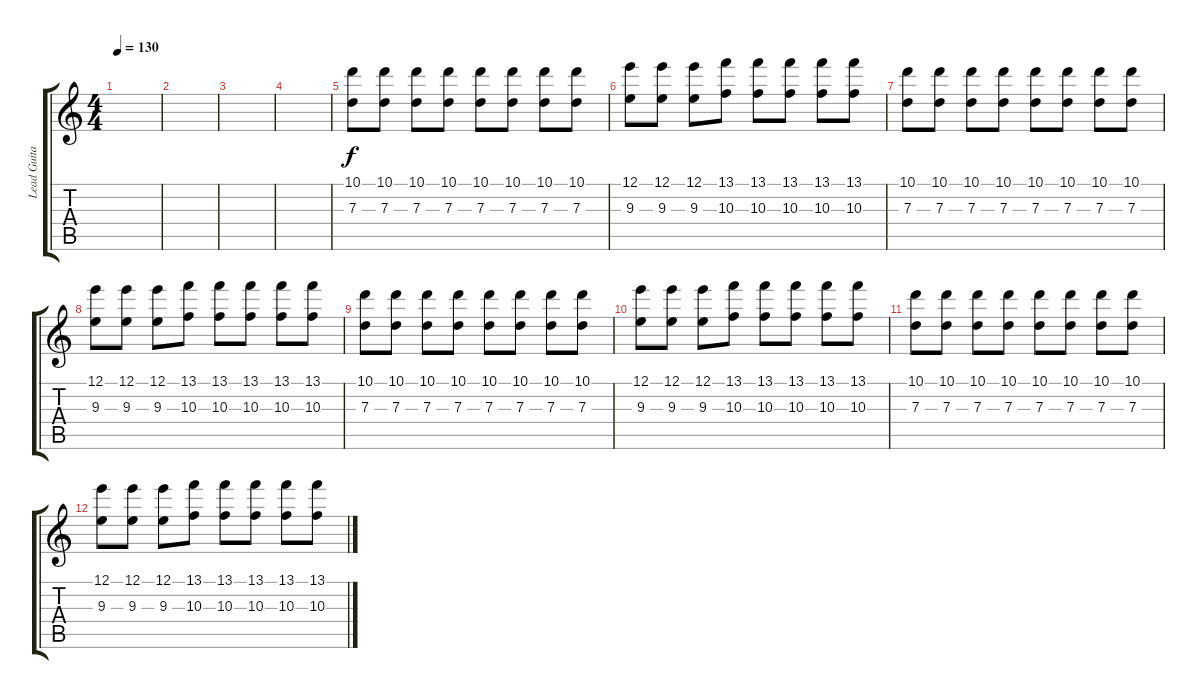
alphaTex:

\track ("Lead Guitar" "Lead Guita") {instrument distortionguitar}
\staff {score tabs}
\tuning (E4 B3 G3 D3 A2 D2) {hide}
\ts (4 4)
\tempo 130
\clef g2
\ks c
|
|
|
|
(10.1 7.3).8 (10.1 7.3).8 (10.1 7.3).8 (10.1 7.3).8 (10.1 7.3).8 (10.1 7.3).8 (10.1 7.3).8 (10.1 7.3).8 |
(12.1 9.3).8 (12.1 9.3).8 (12.1 9.3).8 (13.1 10.3).8 (13.1 10.3).8 (13.1 10.3).8 (13.1 10.3).8 (13.1 10.3).8 |
(10.1 7.3).8 (10.1 7.3).8 (10.1 7.3).8 (10.1 7.3).8 (10.1 7.3).8 (10.1 7.3).8 (10.1 7.3).8 (10.1 7.3).8 |
(12.1 9.3).8 (12.1 9.3).8 (12.1 9.3).8 (13.1 10.3).8 (13.1 10.3).8 (13.1 10.3).8 (13.1 10.3).8 (13.1 10.3).8 |
(10.1 7.3).8 (10.1 7.3).8 (10.1 7.3).8 (10.1 7.3).8 (10.1 7.3).8 (10.1 7.3).8 (10.1 7.3).8 (10.1 7.3).8 |
(12.1 9.3).8 (12.1 9.3).8 (12.1 9.3).8 (13.1 10.3).8 (13.1 10.3).8 (13.1 10.3).8 (13.1 10.3).8 (13.1 10.3).8 |
(10.1 7.3).8 (10.1 7.3).8 (10.1 7.3).8 (10.1 7.3).8 (10.1 7.3).8 (10.1 7.3).8 (10.1 7.3).8 (10.1 7.3).8 |
(12.1 9.3).8 (12.1 9.3).8 (12.1 9.3).8 (13.1 10.3).8 (13.1 10.3).8 (13.1 10.3).8 (13.1 10.3).8 (13.1 10.3).8
